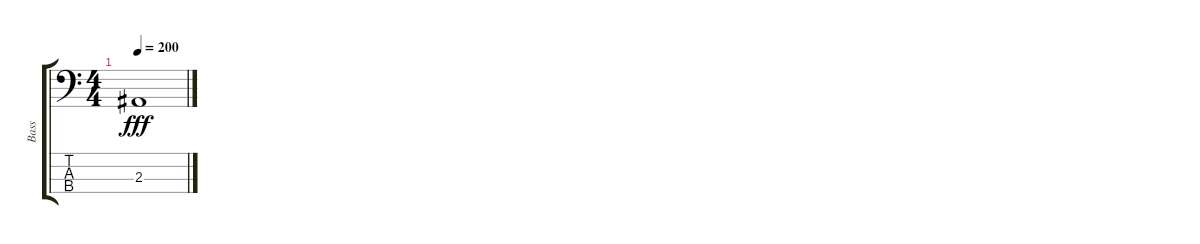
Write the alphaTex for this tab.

\track ("Bass" "Bass") {instrument electricbassfinger}
\staff {score tabs}
\tuning (Gb2 Db2 Ab1 Eb1) {hide}
\ts (4 4)
\tempo 200
\clef f4
\ks c
2.3.1{dy fff}
